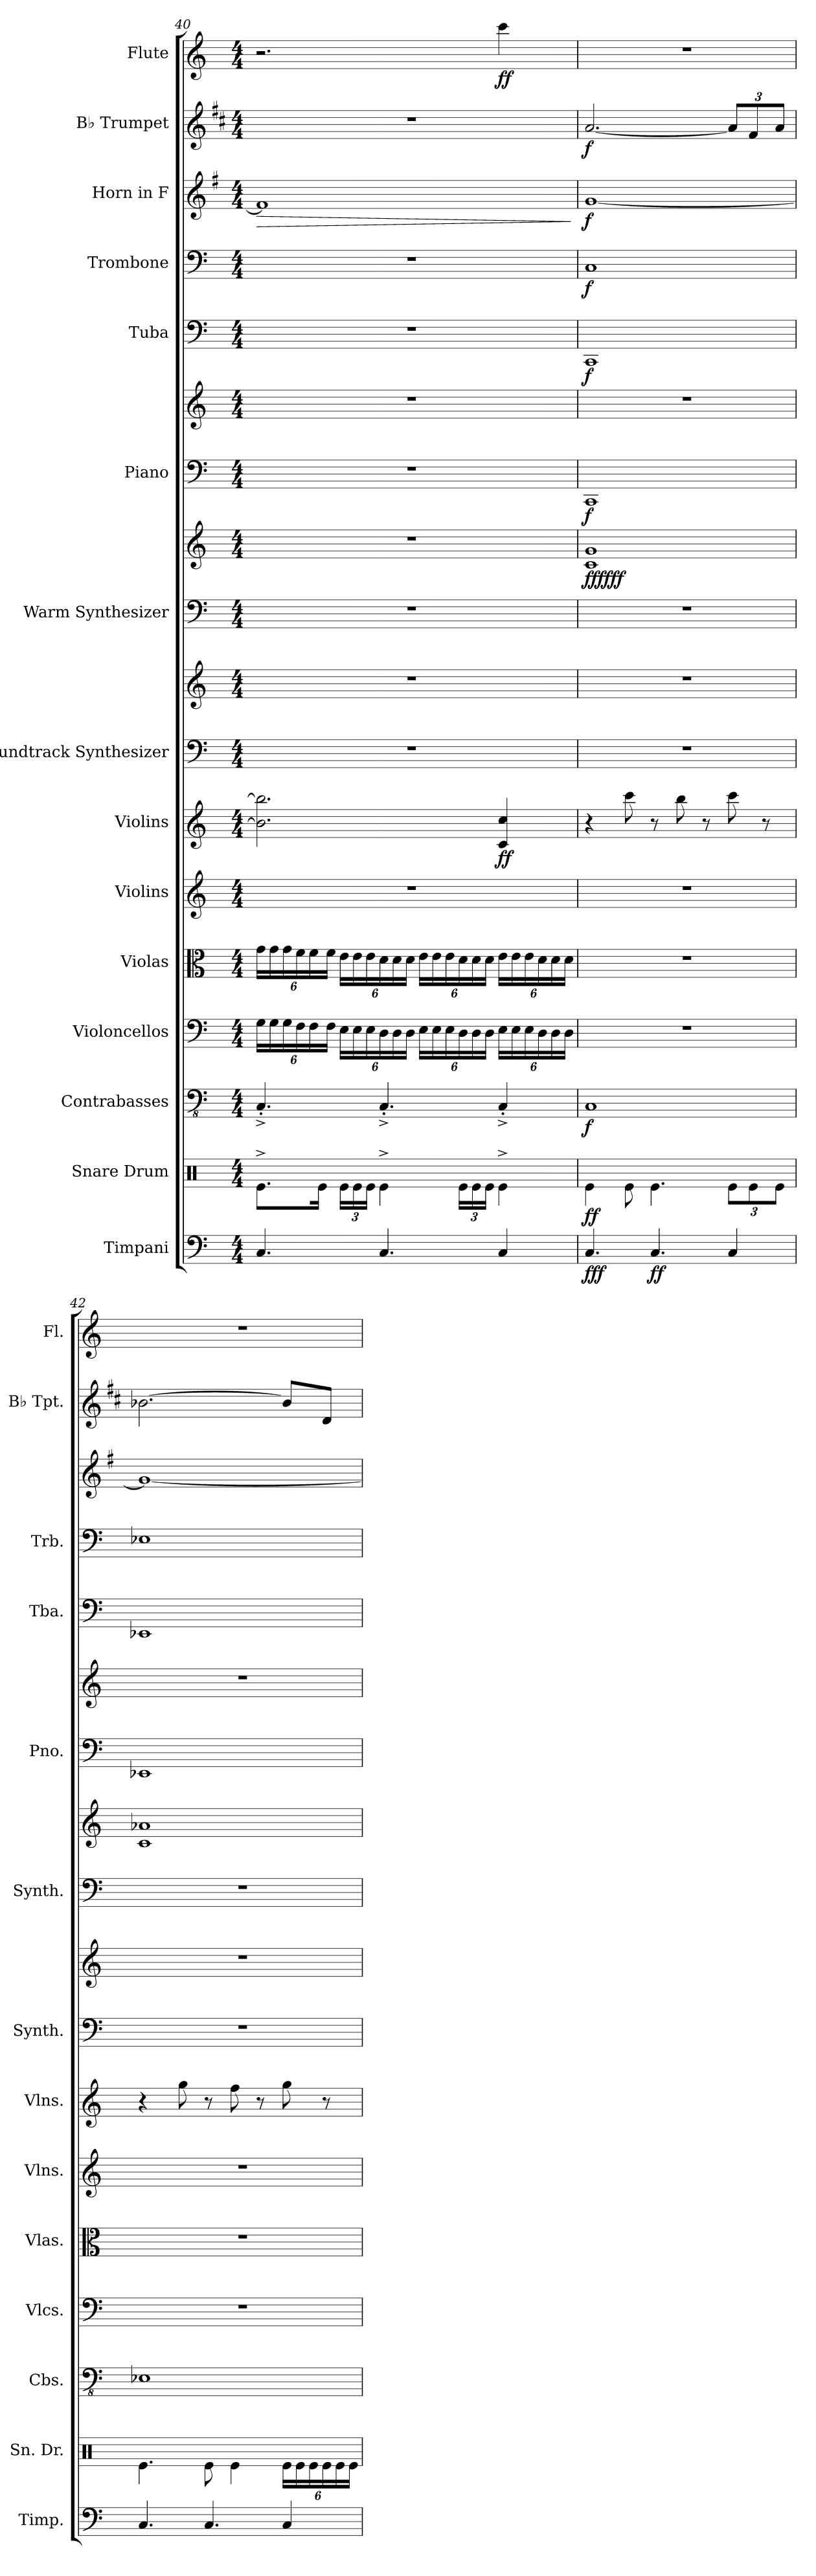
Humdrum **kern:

**kern	**dynam	**kern	**dynam	**kern	**dynam	**kern	**kern	**kern	**kern	**dynam	**kern	**kern	**kern	**kern	**dynam	**kern	**kern	**dynam	**kern	**dynam	**kern	**dynam	**kern	**dynam	**kern	**dynam	**kern	**dynam
*part15	*part15	*part14	*part14	*part13	*part13	*part12	*part11	*part10	*part9	*part9	*part8	*part8	*part7	*part7	*part7	*part6	*part6	*part6	*part5	*part5	*part4	*part4	*part3	*part3	*part2	*part2	*part1	*part1
*staff18	*staff18	*staff17	*staff17	*staff16	*staff16	*staff15	*staff14	*staff13	*staff12	*staff12	*staff11	*staff10	*staff9	*staff8	*staff8/9	*staff7	*staff6	*staff6/7	*staff5	*staff5	*staff4	*staff4	*staff3	*staff3	*staff2	*staff2	*staff1	*staff1
*I"Timpani	*	*I"Snare Drum	*	*I"Contrabasses	*	*I"Violoncellos	*I"Violas	*I"Violins	*I"Violins	*	*I"Soundtrack Synthesizer	*	*I"Warm Synthesizer	*	*	*I"Piano	*	*	*I"Tuba	*	*I"Trombone	*	*I"Horn in F	*	*I"B♭ Trumpet	*	*I"Flute	*
*I'Timp.	*	*I'Sn. Dr.	*	*I'Cbs.	*	*I'Vlcs.	*I'Vlas.	*I'Vlns.	*I'Vlns.	*	*I'Synth.	*	*I'Synth.	*	*	*I'Pno.	*	*	*I'Tba.	*	*I'Trb.	*	*	*	*I'B♭ Tpt.	*	*I'Fl.	*
!!LO:PB:g=z
*clefF4	*	*clefX	*	*clefFv4	*	*clefF4	*clefC3	*clefG2	*clefG2	*	*clefF4	*clefG2	*clefF4	*clefG2	*	*clefF4	*clefG2	*	*clefF4	*	*clefF4	*	*clefG2	*	*clefG2	*	*clefG2	*
*	*	*	*	*	*	*	*	*	*	*	*	*	*	*	*	*	*	*	*	*	*	*	*ITrd4c7	*	*ITrd1c2	*	*	*
*k[]	*	*k[]	*	*k[]	*	*k[]	*k[]	*k[]	*k[]	*	*k[]	*k[]	*k[]	*k[]	*	*k[]	*k[]	*	*k[]	*	*k[]	*	*k[]	*	*k[]	*	*k[]	*
*M4/4	*	*M4/4	*	*M4/4	*	*M4/4	*M4/4	*M4/4	*M4/4	*	*M4/4	*M4/4	*M4/4	*M4/4	*	*M4/4	*M4/4	*	*M4/4	*	*M4/4	*	*M4/4	*	*M4/4	*	*M4/4	*
*	*	*	*	*	*	*Xbrackettup	*Xbrackettup	*	*	*	*	*	*	*	*	*	*	*	*	*	*	*	*	*	*	*	*	*
=40	=40	=40	=40	=40	=40	=40	=40	=40	=40	=40	=40	=40	=40	=40	=40	=40	=40	=40	=40	=40	=40	=40	=40	=40	=40	=40	=40	=40
!	!	!	!	!	!	!	!	!	!	!	!	!	!	!	!	!	!	!	!	!	!	!	!	!LO:HP:b	!	!	!	!
4.C/	.	8.Re^\L	.	4.CC^'/	.	24G\LL	24g\LL	1r	2.b\] 2.bb\]	.	1r	1r	1r	1r	.	1r	1r	.	1r	.	1r	.	1B]	>	1r	.	2.r	.
.	.	.	.	.	.	24G\	24g\	.	.	.	.	.	.	.	.	.	.	.	.	.	.	.	.	.	.	.	.	.
.	.	.	.	.	.	24G\	24g\	.	.	.	.	.	.	.	.	.	.	.	.	.	.	.	.	.	.	.	.	.
.	.	.	.	.	.	24F\	24f\	.	.	.	.	.	.	.	.	.	.	.	.	.	.	.	.	.	.	.	.	.
.	.	.	.	.	.	24F\	24f\	.	.	.	.	.	.	.	.	.	.	.	.	.	.	.	.	.	.	.	.	.
.	.	16Re\Jk	.	.	.	.	.	.	.	.	.	.	.	.	.	.	.	.	.	.	.	.	.	.	.	.	.	.
.	.	.	.	.	.	24F\JJ	24f\JJ	.	.	.	.	.	.	.	.	.	.	.	.	.	.	.	.	.	.	.	.	.
*	*	*Xbrackettup	*	*	*	*	*	*	*	*	*	*	*	*	*	*	*	*	*	*	*	*	*	*	*	*	*	*
.	.	24Re\LL	.	.	.	24E\LL	24e\LL	.	.	.	.	.	.	.	.	.	.	.	.	.	.	.	.	.	.	.	.	.
.	.	24Re\	.	.	.	24E\	24e\	.	.	.	.	.	.	.	.	.	.	.	.	.	.	.	.	.	.	.	.	.
.	.	24Re\JJ	.	.	.	24E\	24e\	.	.	.	.	.	.	.	.	.	.	.	.	.	.	.	.	.	.	.	.	.
4.C/	.	4Re^\	.	4.CC^'/	.	24D\	24d\	.	.	.	.	.	.	.	.	.	.	.	.	.	.	.	.	.	.	.	.	.
.	.	.	.	.	.	24D\	24d\	.	.	.	.	.	.	.	.	.	.	.	.	.	.	.	.	.	.	.	.	.
.	.	.	.	.	.	24D\JJ	24d\JJ	.	.	.	.	.	.	.	.	.	.	.	.	.	.	.	.	.	.	.	.	.
.	.	.	.	.	.	24E\LL	24e\LL	.	.	.	.	.	.	.	.	.	.	.	.	.	.	.	.	.	.	.	.	.
.	.	.	.	.	.	24E\	24e\	.	.	.	.	.	.	.	.	.	.	.	.	.	.	.	.	.	.	.	.	.
.	.	.	.	.	.	24E\	24e\	.	.	.	.	.	.	.	.	.	.	.	.	.	.	.	.	.	.	.	.	.
.	.	24Re\LL	.	.	.	24D\	24d\	.	.	.	.	.	.	.	.	.	.	.	.	.	.	.	.	.	.	.	.	.
.	.	24Re\	.	.	.	24D\	24d\	.	.	.	.	.	.	.	.	.	.	.	.	.	.	.	.	.	.	.	.	.
.	.	24Re\JJ	.	.	.	24D\JJ	24d\JJ	.	.	.	.	.	.	.	.	.	.	.	.	.	.	.	.	.	.	.	.	.
!	!	!	!	!	!	!	!	!	!	!LO:DY:b	!	!	!	!	!	!	!	!	!	!	!	!	!	!	!	!	!	!LO:DY:b
4C/	.	4Re^\	.	4CC'^/	.	24E\LL	24e\LL	.	4c/ 4cc/	ff	.	.	.	.	.	.	.	.	.	.	.	.	.	.	.	.	4ccc\	ff
.	.	.	.	.	.	24E\	24e\	.	.	.	.	.	.	.	.	.	.	.	.	.	.	.	.	.	.	.	.	.
.	.	.	.	.	.	24E\	24e\	.	.	.	.	.	.	.	.	.	.	.	.	.	.	.	.	.	.	.	.	.
.	.	.	.	.	.	24D\	24d\	.	.	.	.	.	.	.	.	.	.	.	.	.	.	.	.	.	.	.	.	.
.	.	.	.	.	.	24D\	24d\	.	.	.	.	.	.	.	.	.	.	.	.	.	.	.	.	.	.	.	.	.
.	.	.	.	.	.	24D\JJ	24d\JJ	.	.	.	.	.	.	.	.	.	.	.	.	.	.	.	.	.	.	.	.	.
.	.	.	.	.	.	.	.	.	.	.	.	.	.	.	.	.	.	.	.	.	.	.	.	]	.	.	.	.
=41	=41	=41	=41	=41	=41	=41	=41	=41	=41	=41	=41	=41	=41	=41	=41	=41	=41	=41	=41	=41	=41	=41	=41	=41	=41	=41	=41	=41
!	!LO:DY:b	!	!LO:DY:b	!	!LO:DY:b	!	!	!	!	!	!	!	!	!	!LO:DY:b	!	!	!	!	!	!	!	!	!	!	!	!	!
!	!	!	!	!	!	!	!	!	!	!	!	!	!	!	!LO:DY:n=1:b	!	!	!LO:DY:b=2	!	!LO:DY:b	!	!LO:DY:b	!	!LO:DY:b	!	!LO:DY:b	!	!
4.C/	fff	4Re\	ff	1CC	f	1r	1r	1r	4r	.	1r	1r	1r	1c 1g	fff fff	1CC	1r	f	1CC	f	1C	f	[1c	f	[2.g/	f	1r	.
.	.	8Re\	.	.	.	.	.	.	8ccc\	.	.	.	.	.	.	.	.	.	.	.	.	.	.	.	.	.	.	.
!	!LO:DY:b	!	!	!	!	!	!	!	!	!	!	!	!	!	!	!	!	!	!	!	!	!	!	!	!	!	!	!
4.C/	ff	4.Re\	.	.	.	.	.	.	8r	.	.	.	.	.	.	.	.	.	.	.	.	.	.	.	.	.	.	.
.	.	.	.	.	.	.	.	.	8bb\	.	.	.	.	.	.	.	.	.	.	.	.	.	.	.	.	.	.	.
.	.	.	.	.	.	.	.	.	8r	.	.	.	.	.	.	.	.	.	.	.	.	.	.	.	.	.	.	.
*	*	*	*	*	*	*	*	*	*	*	*	*	*	*	*	*	*	*	*	*	*	*	*	*	*Xbrackettup	*	*	*
4C/	.	12Re\L	.	.	.	.	.	.	8ccc\	.	.	.	.	.	.	.	.	.	.	.	.	.	.	.	12g/L]	.	.	.
.	.	12Re\	.	.	.	.	.	.	.	.	.	.	.	.	.	.	.	.	.	.	.	.	.	.	12e/	.	.	.
.	.	.	.	.	.	.	.	.	8r	.	.	.	.	.	.	.	.	.	.	.	.	.	.	.	.	.	.	.
.	.	12Re\J	.	.	.	.	.	.	.	.	.	.	.	.	.	.	.	.	.	.	.	.	.	.	12g/J	.	.	.
=42	=42	=42	=42	=42	=42	=42	=42	=42	=42	=42	=42	=42	=42	=42	=42	=42	=42	=42	=42	=42	=42	=42	=42	=42	=42	=42	=42	=42
4.C/	.	4.Re\	.	1EE-X	.	1r	1r	1r	4r	.	1r	1r	1r	1c 1a-X	.	1EE-X	1r	.	1EE-X	.	1E-X	.	1c_	.	[2.a-X\	.	1r	.
.	.	.	.	.	.	.	.	.	8gg\	.	.	.	.	.	.	.	.	.	.	.	.	.	.	.	.	.	.	.
4.C/	.	8Re\	.	.	.	.	.	.	8r	.	.	.	.	.	.	.	.	.	.	.	.	.	.	.	.	.	.	.
.	.	4Re\	.	.	.	.	.	.	8ff\	.	.	.	.	.	.	.	.	.	.	.	.	.	.	.	.	.	.	.
.	.	.	.	.	.	.	.	.	8r	.	.	.	.	.	.	.	.	.	.	.	.	.	.	.	.	.	.	.
4C/	.	24Re\LL	.	.	.	.	.	.	8gg\	.	.	.	.	.	.	.	.	.	.	.	.	.	.	.	8a-/L]	.	.	.
.	.	24Re\	.	.	.	.	.	.	.	.	.	.	.	.	.	.	.	.	.	.	.	.	.	.	.	.	.	.
.	.	24Re\	.	.	.	.	.	.	.	.	.	.	.	.	.	.	.	.	.	.	.	.	.	.	.	.	.	.
.	.	24Re\	.	.	.	.	.	.	8r	.	.	.	.	.	.	.	.	.	.	.	.	.	.	.	8c/J	.	.	.
.	.	24Re\	.	.	.	.	.	.	.	.	.	.	.	.	.	.	.	.	.	.	.	.	.	.	.	.	.	.
.	.	24Re\JJ	.	.	.	.	.	.	.	.	.	.	.	.	.	.	.	.	.	.	.	.	.	.	.	.	.	.
=	=	=	=	=	=	=	=	=	=	=	=	=	=	=	=	=	=	=	=	=	=	=	=	=	=	=	=	=
*-	*-	*-	*-	*-	*-	*-	*-	*-	*-	*-	*-	*-	*-	*-	*-	*-	*-	*-	*-	*-	*-	*-	*-	*-	*-	*-	*-	*-
